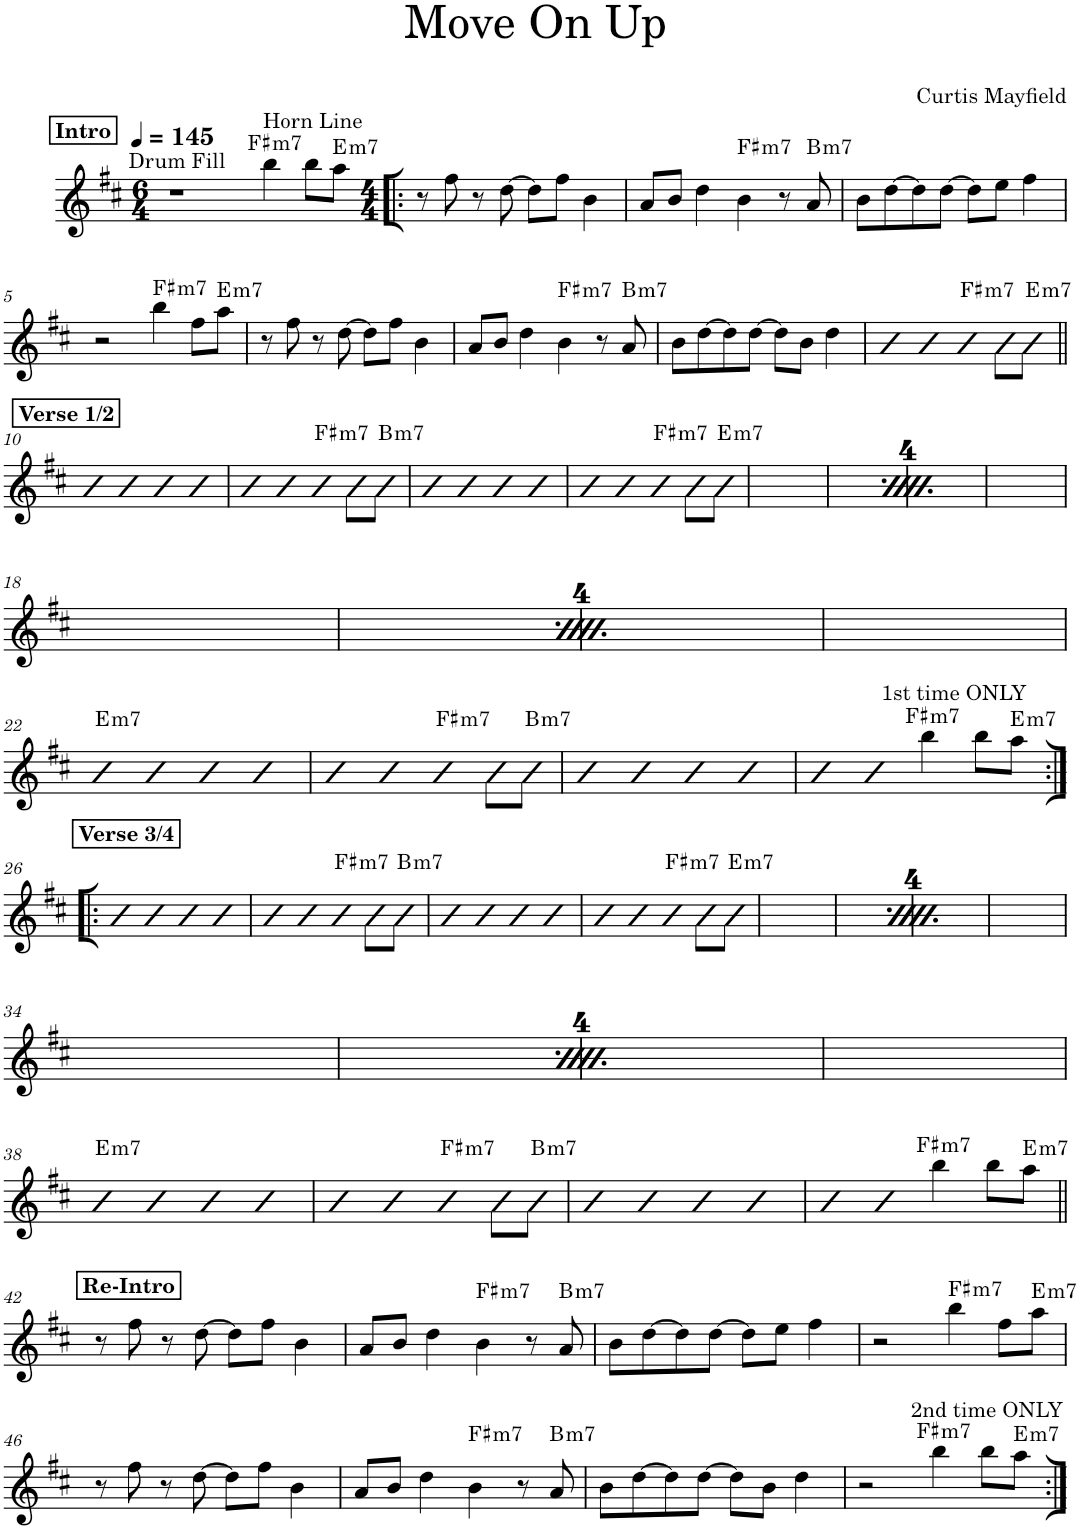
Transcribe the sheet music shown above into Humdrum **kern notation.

**kern	**harte
*part1	*part1
*staff1	*
*I"Piano	*
*I'Pno.	*
*clefG2	*
*k[f#c#]	*
*M6/4	*
*MM145	*
!!LO:REH:place=s1:a:B:cj:t=Intro
=1	=1
!LO:TX:a:t=Drum Fill	!
1r	.
!LO:TX:a:t=Horn Line	!LO:H:kt=m7
4bb\	F#:min7
8bb\L	.
!	!LO:H:kt=m7
8aa\J	E:min7
=2!|:	=2!|:
*M4/4	*
8r	.
8ff#\	.
8r	.
[8dd\	.
8dd\L]	.
8ff#\J	.
4b\	.
=3	=3
8a/L	.
8b/J	.
4dd\	.
!	!LO:H:kt=m7
4b\	F#:min7
8r	.
!	!LO:H:kt=m7
8a/	B:min7
=4	=4
8b\L	.
[8dd\	.
8dd\]	.
[8dd\J	.
8dd\L]	.
8ee\J	.
4ff#\	.
!!LO:LB:g=z
=5	=5
2r	.
!	!LO:H:kt=m7
4bb\	F#:min7
8ff#\L	.
!	!LO:H:kt=m7
8aa\J	E:min7
=6	=6
8r	.
8ff#\	.
8r	.
[8dd\	.
8dd\L]	.
8ff#\J	.
4b\	.
=7	=7
8a/L	.
8b/J	.
4dd\	.
!	!LO:H:kt=m7
4b\	F#:min7
8r	.
!	!LO:H:kt=m7
8a/	B:min7
=8	=8
8b\L	.
[8dd\	.
8dd\]	.
[8dd\J	.
8dd\L]	.
8b\J	.
4dd\	.
=9	=9
4b	.
4b	.
!	!LO:H:kt=m7
4b	F#:min7
8b\L	.
!	!LO:H:kt=m7
8b\J	E:min7
!!LO:LB:g=z
!!LO:REH:place=s1:a:B:cj:t=Verse 1/2
=10||	=10||
4b	.
4b	.
4b	.
4b	.
=11	=11
4b	.
4b	.
!	!LO:H:kt=m7
4b	F#:min7
8b\L	.
!	!LO:H:kt=m7
8b\J	B:min7
=12	=12
4b	.
4b	.
4b	.
4b	.
=13	=13
4b	.
4b	.
!	!LO:H:kt=m7
4b	F#:min7
8b\L	.
!	!LO:H:kt=m7
8b\J	E:min7
!!LO:REH:place=s1:a:B:cj:t=Verse 1/2
=14	=14
4b	.
4b	.
4b	.
4b	.
=15	=15
4b	.
4b	.
!	!LO:H:kt=m7
4b	F#:min7
8b\L	.
!	!LO:H:kt=m7
8b\J	B:min7
=16	=16
4b	.
4b	.
4b	.
4b	.
=17	=17
4b	.
4b	.
!	!LO:H:kt=m7
4b	F#:min7
8b\L	.
!	!LO:H:kt=m7
8b\J	E:min7
!!LO:LB:g=z
!!LO:REH:place=s1:a:B:cj:t=Verse 1/2
=18	=18
4b	.
4b	.
4b	.
4b	.
=19	=19
4b	.
4b	.
!	!LO:H:kt=m7
4b	F#:min7
8b\L	.
!	!LO:H:kt=m7
8b\J	B:min7
=20	=20
4b	.
4b	.
4b	.
4b	.
=21	=21
4b	.
4b	.
!	!LO:H:kt=m7
4b	F#:min7
8b\L	.
!	!LO:H:kt=m7
8b\J	E:min7
!!LO:LB:g=z
=22	=22
!	!LO:H:kt=m7
4b	E:min7
4b	.
4b	.
4b	.
=23	=23
4b	.
4b	.
!	!LO:H:kt=m7
4b	F#:min7
8b\L	.
!	!LO:H:kt=m7
8b\J	B:min7
=24	=24
4b	.
4b	.
4b	.
4b	.
=25	=25
4b	.
4b	.
!LO:TX:a:t=1st time ONLY	!LO:H:kt=m7
4bb\	F#:min7
8bb\L	.
!	!LO:H:kt=m7
8aa\J	E:min7
!!LO:LB:g=z
!!LO:REH:place=s1:a:B:cj:t=Verse 3/4
=26:|!|:	=26:|!|:
4b	.
4b	.
4b	.
4b	.
=27	=27
4b	.
4b	.
!	!LO:H:kt=m7
4b	F#:min7
8b\L	.
!	!LO:H:kt=m7
8b\J	B:min7
=28	=28
4b	.
4b	.
4b	.
4b	.
=29	=29
4b	.
4b	.
!	!LO:H:kt=m7
4b	F#:min7
8b\L	.
!	!LO:H:kt=m7
8b\J	E:min7
!!LO:REH:place=s1:a:B:cj:t=Verse 3/4
=30	=30
4b	.
4b	.
4b	.
4b	.
=31	=31
4b	.
4b	.
!	!LO:H:kt=m7
4b	F#:min7
8b\L	.
!	!LO:H:kt=m7
8b\J	B:min7
=32	=32
4b	.
4b	.
4b	.
4b	.
=33	=33
4b	.
4b	.
!	!LO:H:kt=m7
4b	F#:min7
8b\L	.
!	!LO:H:kt=m7
8b\J	E:min7
!!LO:LB:g=z
!!LO:REH:place=s1:a:B:cj:t=Verse 3/4
=34	=34
4b	.
4b	.
4b	.
4b	.
=35	=35
4b	.
4b	.
!	!LO:H:kt=m7
4b	F#:min7
8b\L	.
!	!LO:H:kt=m7
8b\J	B:min7
=36	=36
4b	.
4b	.
4b	.
4b	.
=37	=37
4b	.
4b	.
!	!LO:H:kt=m7
4b	F#:min7
8b\L	.
!	!LO:H:kt=m7
8b\J	E:min7
!!LO:LB:g=z
=38	=38
!	!LO:H:kt=m7
4b	E:min7
4b	.
4b	.
4b	.
=39	=39
4b	.
4b	.
!	!LO:H:kt=m7
4b	F#:min7
8b\L	.
!	!LO:H:kt=m7
8b\J	B:min7
=40	=40
4b	.
4b	.
4b	.
4b	.
=41	=41
4b	.
4b	.
!	!LO:H:kt=m7
4bb\	F#:min7
8bb\L	.
!	!LO:H:kt=m7
8aa\J	E:min7
!!LO:LB:g=z
!!LO:REH:place=s1:a:B:cj:t=Re-Intro:qo=0.5
=42||	=42||
8r	.
8ff#\	.
8r	.
[8dd\	.
8dd\L]	.
8ff#\J	.
4b\	.
=43	=43
8a/L	.
8b/J	.
4dd\	.
!	!LO:H:kt=m7
4b\	F#:min7
8r	.
!	!LO:H:kt=m7
8a/	B:min7
=44	=44
8b\L	.
[8dd\	.
8dd\]	.
[8dd\J	.
8dd\L]	.
8ee\J	.
4ff#\	.
=45	=45
2r	.
!	!LO:H:kt=m7
4bb\	F#:min7
8ff#\L	.
!	!LO:H:kt=m7
8aa\J	E:min7
!!LO:LB:g=z
=46	=46
8r	.
8ff#\	.
8r	.
[8dd\	.
8dd\L]	.
8ff#\J	.
4b\	.
=47	=47
8a/L	.
8b/J	.
4dd\	.
!	!LO:H:kt=m7
4b\	F#:min7
8r	.
!	!LO:H:kt=m7
8a/	B:min7
=48	=48
8b\L	.
[8dd\	.
8dd\]	.
[8dd\J	.
8dd\L]	.
8b\J	.
4dd\	.
=49	=49
2r	.
!LO:TX:a:t=2nd time ONLY	!LO:H:kt=m7
4bb\	F#:min7
8bb\L	.
!	!LO:H:kt=m7
8aa\J	E:min7
=:|!	=:|!
*-	*-
